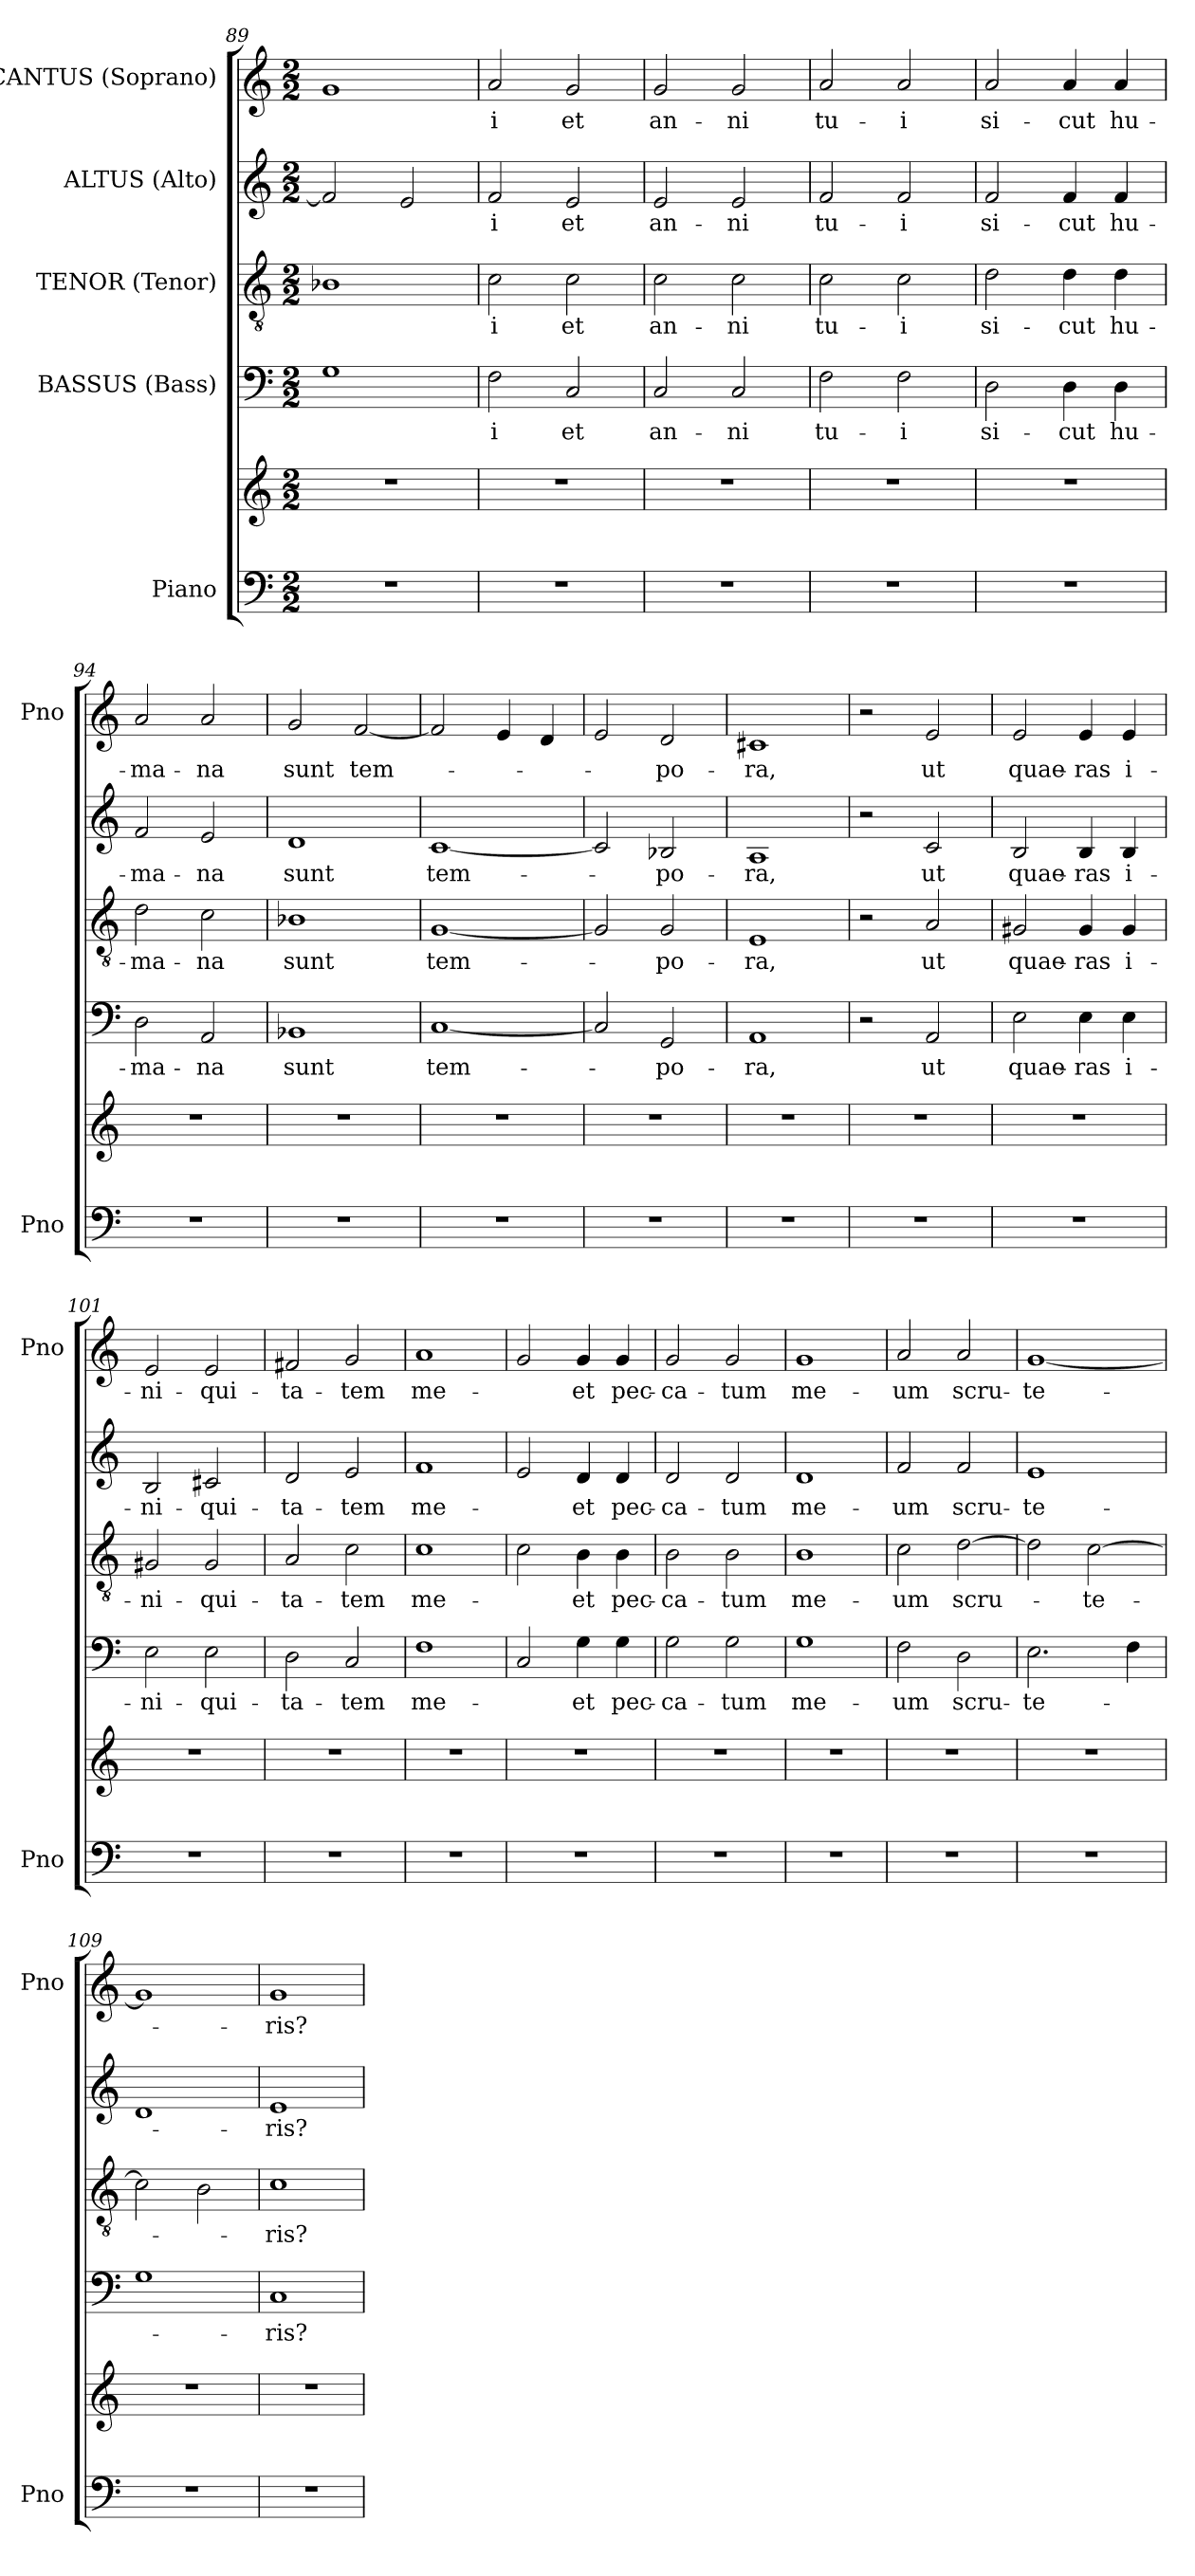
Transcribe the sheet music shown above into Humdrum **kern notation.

**kern	**kern	**kern	**text	**kern	**text	**kern	**text	**kern	**text
*part5	*part5	*part4	*part4	*part3	*part3	*part2	*part2	*part1	*part1
*staff6	*staff5	*staff4	*staff4	*staff3	*staff3	*staff2	*staff2	*staff1	*staff1
*I"Piano	*	*I"BASSUS (Bass)	*	*I"TENOR (Tenor)	*	*I"ALTUS (Alto)	*	*I"CANTUS (Soprano)	*
*I'Pno	*	*	*	*	*	*	*	*I'Pno	*
*clefF4	*clefG2	*clefF4	*	*clefGv2	*	*clefG2	*	*clefG2	*
*k[]	*k[]	*k[]	*	*k[]	*	*k[]	*	*k[]	*
*a:	*a:	*a:	*	*a:	*	*a:	*	*a:	*
*M2/2	*M2/2	*M2/2	*	*M2/2	*	*M2/2	*	*M2/2	*
=89	=89	=89	=89	=89	=89	=89	=89	=89	=89
1r	1r	1G	.	1B-X	.	2f/]	.	1g	.
.	.	.	.	.	.	2e/	.	.	.
=90	=90	=90	=90	=90	=90	=90	=90	=90	=90
1r	1r	2F\	-i	2c\	-i	2f/	-i	2a/	-i
.	.	2C/	et	2c\	et	2e/	et	2g/	et
=91	=91	=91	=91	=91	=91	=91	=91	=91	=91
1r	1r	2C/	an-	2c\	an-	2e/	an-	2g/	an-
.	.	2C/	-ni	2c\	-ni	2e/	-ni	2g/	-ni
=92	=92	=92	=92	=92	=92	=92	=92	=92	=92
1r	1r	2F\	tu-	2c\	tu-	2f/	tu-	2a/	tu-
.	.	2F\	-i	2c\	-i	2f/	-i	2a/	-i
=93	=93	=93	=93	=93	=93	=93	=93	=93	=93
1r	1r	2D\	si-	2d\	si-	2f/	si-	2a/	si-
.	.	4D\	-cut	4d\	-cut	4f/	-cut	4a/	-cut
.	.	4D\	hu-	4d\	hu-	4f/	hu-	4a/	hu-
=94	=94	=94	=94	=94	=94	=94	=94	=94	=94
1r	1r	2D\	-ma-	2d\	-ma-	2f/	-ma-	2a/	-ma-
.	.	2AA/	-na	2c\	-na	2e/	-na	2a/	-na
!!LO:LB:g=z
=95	=95	=95	=95	=95	=95	=95	=95	=95	=95
1r	1r	1BB-X	sunt	1B-X	sunt	1d	sunt	2g/	sunt
.	.	.	.	.	.	.	.	[2f/	tem-
=96	=96	=96	=96	=96	=96	=96	=96	=96	=96
1r	1r	[1C	tem-	[1G	tem-	[1c	tem-	2f/]	.
.	.	.	.	.	.	.	.	4e/	.
.	.	.	.	.	.	.	.	4d/	.
=97	=97	=97	=97	=97	=97	=97	=97	=97	=97
1r	1r	2C/]	.	2G/]	.	2c/]	.	2e/	.
.	.	2GG/	-po-	2G/	-po-	2B-X/	-po-	2d/	-po-
=98	=98	=98	=98	=98	=98	=98	=98	=98	=98
1r	1r	1AA	-ra,	1E	-ra,	1A	-ra,	1c#X	-ra,
=99	=99	=99	=99	=99	=99	=99	=99	=99	=99
1r	1r	2r	.	2r	.	2r	.	2r	.
.	.	2AA/	ut	2A/	ut	2c/	ut	2e/	ut
=100	=100	=100	=100	=100	=100	=100	=100	=100	=100
1r	1r	2E\	quae-	2G#X/	quae-	2B/	quae-	2e/	quae-
.	.	4E\	-ras	4G#/	-ras	4B/	-ras	4e/	-ras
.	.	4E\	i-	4G#/	i-	4B/	i-	4e/	i-
=101	=101	=101	=101	=101	=101	=101	=101	=101	=101
1r	1r	2E\	-ni-	2G#X/	-ni-	2B/	-ni-	2e/	-ni-
.	.	2E\	-qui-	2G#/	-qui-	2c#X/	-qui-	2e/	-qui-
=102	=102	=102	=102	=102	=102	=102	=102	=102	=102
1r	1r	2D\	-ta-	2A/	-ta-	2d/	-ta-	2f#X/	-ta-
.	.	2C/	-tem	2c\	-tem	2e/	-tem	2g/	-tem
=103	=103	=103	=103	=103	=103	=103	=103	=103	=103
1r	1r	1F	me-	1c	me-	1f	me-	1a	me-
!!LO:PB:g=z
=104	=104	=104	=104	=104	=104	=104	=104	=104	=104
1r	1r	2C/	­	2c\	­	2e/	­	2g/	­
.	.	4G\	et	4B\	et	4d/	et	4g/	et
.	.	4G\	pec-	4B\	pec-	4d/	pec-	4g/	pec-
=105	=105	=105	=105	=105	=105	=105	=105	=105	=105
1r	1r	2G\	-ca-	2B\	-ca-	2d/	-ca-	2g/	-ca-
.	.	2G\	-tum	2B\	-tum	2d/	-tum	2g/	-tum
=106	=106	=106	=106	=106	=106	=106	=106	=106	=106
1r	1r	1G	me-	1B	me-	1d	me-	1g	me-
=107	=107	=107	=107	=107	=107	=107	=107	=107	=107
1r	1r	2F\	-um	2c\	-um	2f/	-um	2a/	-um
.	.	2D\	scru-	[2d\	scru-	2f/	scru-	2a/	scru-
=108	=108	=108	=108	=108	=108	=108	=108	=108	=108
1r	1r	2.E\	-te-	2d\]	.	1e	-te-	[1g	-te-
.	.	.	.	[2c\	-te-	.	.	.	.
.	.	4F\	.	.	.	.	.	.	.
=109	=109	=109	=109	=109	=109	=109	=109	=109	=109
1r	1r	1G	.	2c\]	.	1d	.	1g]	.
.	.	.	.	2B\	.	.	.	.	.
=110	=110	=110	=110	=110	=110	=110	=110	=110	=110
1r	1r	1C	-ris?	1c	-ris?	1e	-ris?	1g	-ris?
=	=	=	=	=	=	=	=	=	=
*-	*-	*-	*-	*-	*-	*-	*-	*-	*-
